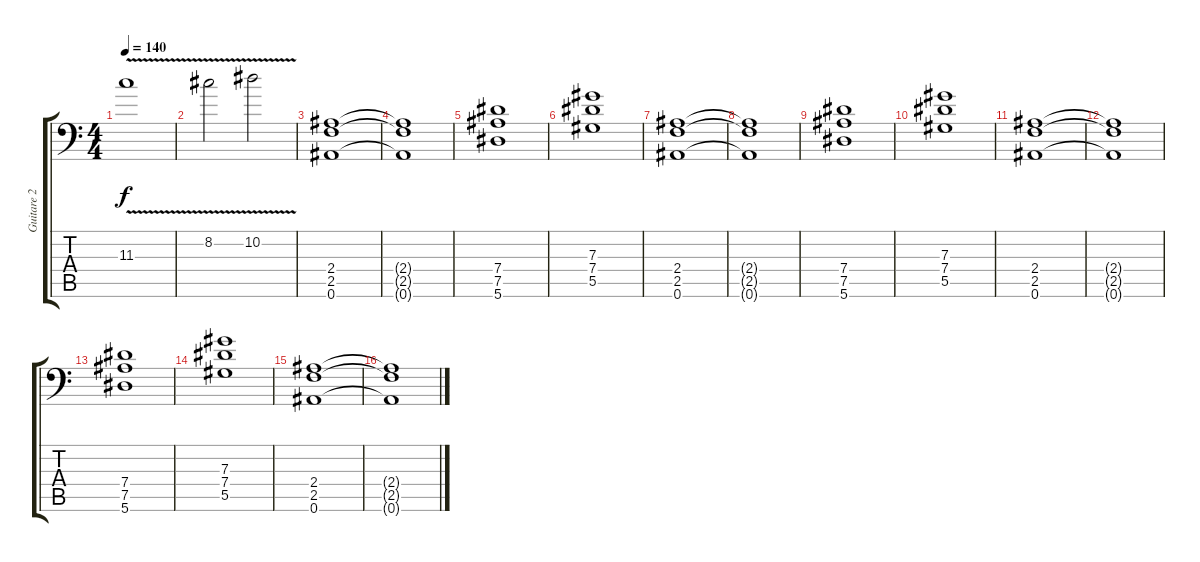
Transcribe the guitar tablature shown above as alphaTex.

\track ("Guitare 2" "Guitare 2") {instrument distortionguitar}
\staff {score tabs}
\tuning (Bb3 F3 Db3 Ab2 Eb2 Bb1) {hide}
\ts (4 4)
\tempo 140
\clef f4
\ks c
11.3{v}.1{dy f} |
8.2{v}.2 10.2{v}.2 |
(2.4 2.5 0.6).1 |
(2.4{t} 2.5{t} 0.6{t}).1 |
(7.4 7.5 5.6).1 |
(7.3 7.4 5.5).1 |
(2.4 2.5 0.6).1 |
(2.4{t} 2.5{t} 0.6{t}).1 |
(7.4 7.5 5.6).1 |
(7.3 7.4 5.5).1 |
(2.4 2.5 0.6).1 |
(2.4{t} 2.5{t} 0.6{t}).1 |
(7.4 7.5 5.6).1 |
(7.3 7.4 5.5).1 |
(2.4 2.5 0.6).1 |
(2.4{t} 2.5{t} 0.6{t}).1
